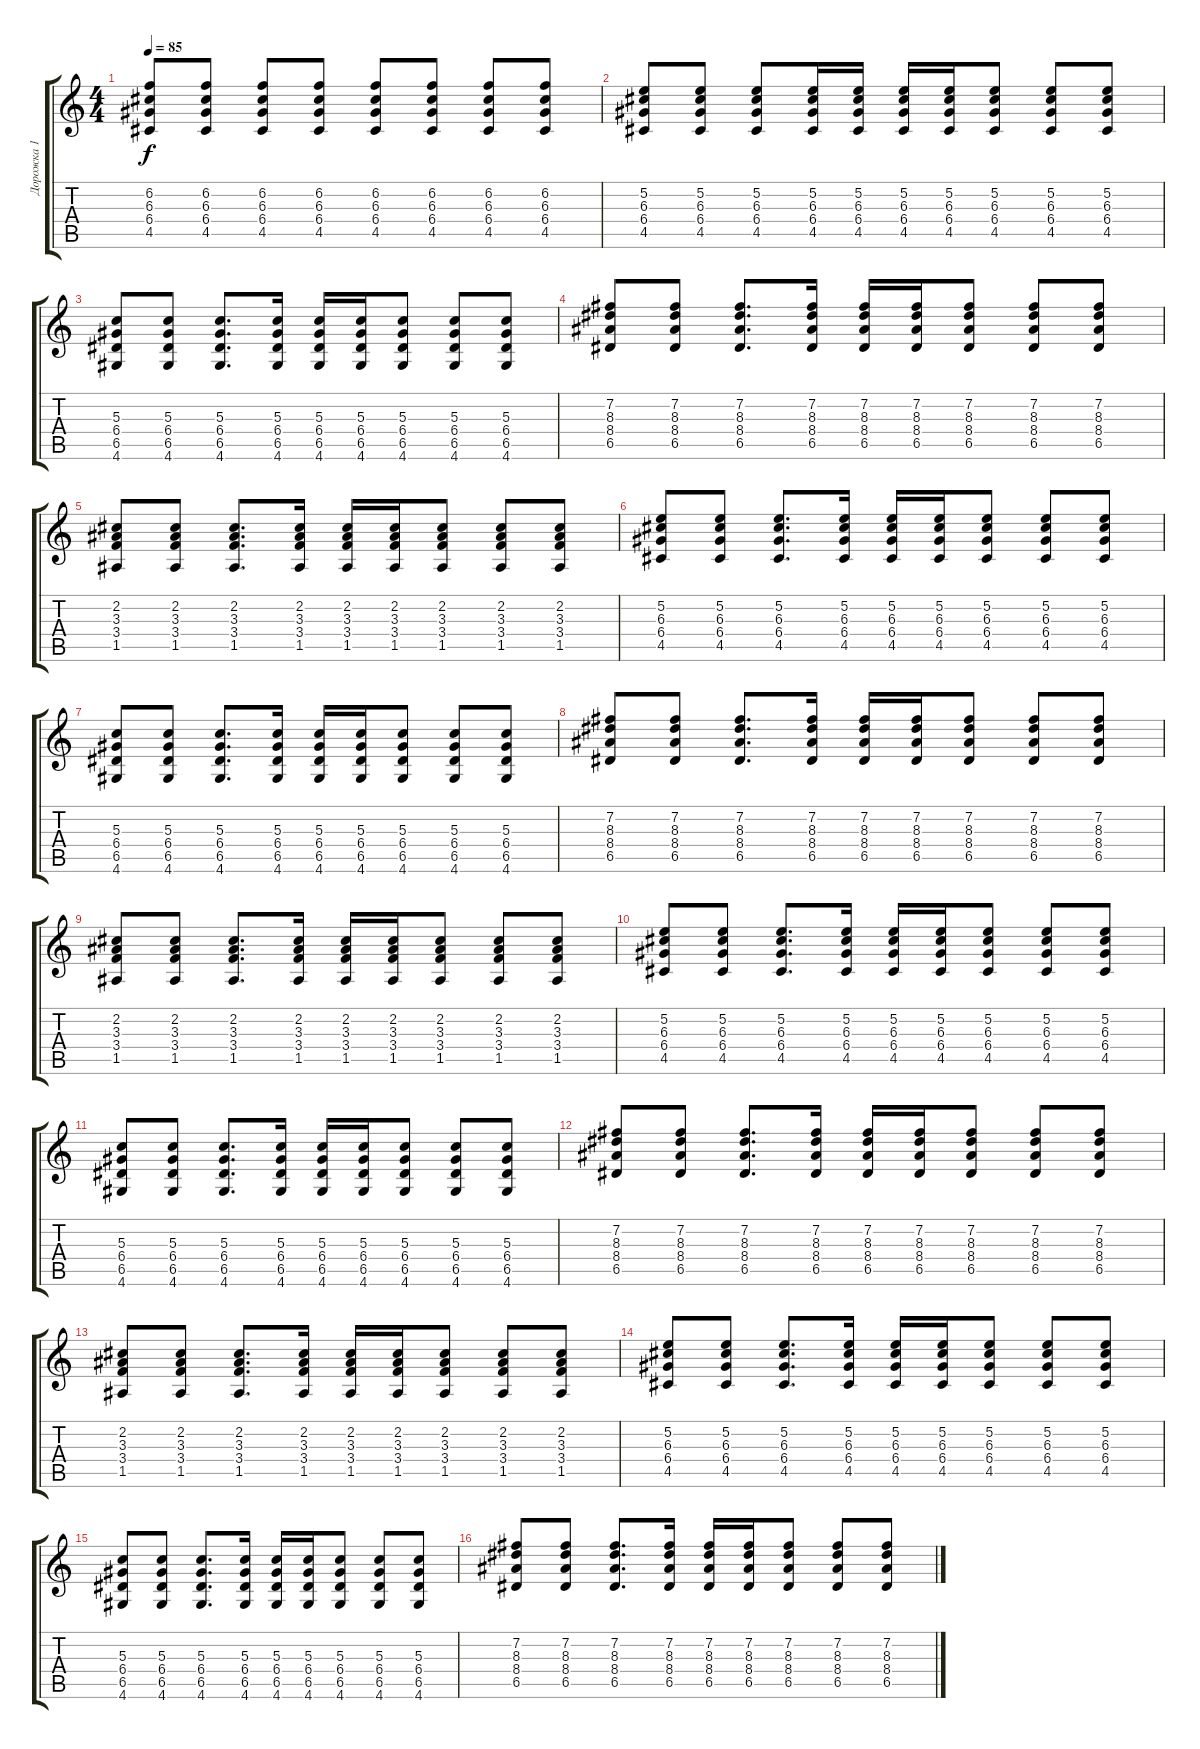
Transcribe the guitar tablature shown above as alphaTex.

\track ("Дорожка 1" "Дорожка 1") {instrument acousticguitarsteel}
\staff {score tabs}
\tuning (E4 B3 G3 D3 A2 E2) {hide}
\ts (4 4)
\tempo 85
\clef g2
\ks c
(6.2 6.3 6.4 4.5).8{dy f} (6.2 6.3 6.4 4.5).8 (6.2 6.3 6.4 4.5).8 (6.2 6.3 6.4 4.5).8 (6.2 6.3 6.4 4.5).8 (6.2 6.3 6.4 4.5).8 (6.2 6.3 6.4 4.5).8 (6.2 6.3 6.4 4.5).8 |
(5.2 6.3 6.4 4.5).8 (5.2 6.3 6.4 4.5).8 (5.2 6.3 6.4 4.5).8 (5.2 6.3 6.4 4.5).16 (5.2 6.3 6.4 4.5).16 (5.2 6.3 6.4 4.5).16 (5.2 6.3 6.4 4.5).16 (5.2 6.3 6.4 4.5).8 (5.2 6.3 6.4 4.5).8 (5.2 6.3 6.4 4.5).8 |
(5.3 6.4 6.5 4.6).8 (5.3 6.4 6.5 4.6).8 (5.3 6.4 6.5 4.6).8{d} (5.3 6.4 6.5 4.6).16 (5.3 6.4 6.5 4.6).16 (5.3 6.4 6.5 4.6).16 (5.3 6.4 6.5 4.6).8 (5.3 6.4 6.5 4.6).8 (5.3 6.4 6.5 4.6).8 |
(7.2 8.3 8.4 6.5).8 (7.2 8.3 8.4 6.5).8 (7.2 8.3 8.4 6.5).8{d} (7.2 8.3 8.4 6.5).16 (7.2 8.3 8.4 6.5).16 (7.2 8.3 8.4 6.5).16 (7.2 8.3 8.4 6.5).8 (7.2 8.3 8.4 6.5).8 (7.2 8.3 8.4 6.5).8 |
(2.2 3.3 3.4 1.5).8 (2.2 3.3 3.4 1.5).8 (2.2 3.3 3.4 1.5).8{d} (2.2 3.3 3.4 1.5).16 (2.2 3.3 3.4 1.5).16 (2.2 3.3 3.4 1.5).16 (2.2 3.3 3.4 1.5).8 (2.2 3.3 3.4 1.5).8 (2.2 3.3 3.4 1.5).8 |
(5.2 6.3 6.4 4.5).8 (5.2 6.3 6.4 4.5).8 (5.2 6.3 6.4 4.5).8{d} (5.2 6.3 6.4 4.5).16 (5.2 6.3 6.4 4.5).16 (5.2 6.3 6.4 4.5).16 (5.2 6.3 6.4 4.5).8 (5.2 6.3 6.4 4.5).8 (5.2 6.3 6.4 4.5).8 |
(5.3 6.4 6.5 4.6).8 (5.3 6.4 6.5 4.6).8 (5.3 6.4 6.5 4.6).8{d} (5.3 6.4 6.5 4.6).16 (5.3 6.4 6.5 4.6).16 (5.3 6.4 6.5 4.6).16 (5.3 6.4 6.5 4.6).8 (5.3 6.4 6.5 4.6).8 (5.3 6.4 6.5 4.6).8 |
(7.2 8.3 8.4 6.5).8 (7.2 8.3 8.4 6.5).8 (7.2 8.3 8.4 6.5).8{d} (7.2 8.3 8.4 6.5).16 (7.2 8.3 8.4 6.5).16 (7.2 8.3 8.4 6.5).16 (7.2 8.3 8.4 6.5).8 (7.2 8.3 8.4 6.5).8 (7.2 8.3 8.4 6.5).8 |
(2.2 3.3 3.4 1.5).8 (2.2 3.3 3.4 1.5).8 (2.2 3.3 3.4 1.5).8{d} (2.2 3.3 3.4 1.5).16 (2.2 3.3 3.4 1.5).16 (2.2 3.3 3.4 1.5).16 (2.2 3.3 3.4 1.5).8 (2.2 3.3 3.4 1.5).8 (2.2 3.3 3.4 1.5).8 |
(5.2 6.3 6.4 4.5).8 (5.2 6.3 6.4 4.5).8 (5.2 6.3 6.4 4.5).8{d} (5.2 6.3 6.4 4.5).16 (5.2 6.3 6.4 4.5).16 (5.2 6.3 6.4 4.5).16 (5.2 6.3 6.4 4.5).8 (5.2 6.3 6.4 4.5).8 (5.2 6.3 6.4 4.5).8 |
(5.3 6.4 6.5 4.6).8 (5.3 6.4 6.5 4.6).8 (5.3 6.4 6.5 4.6).8{d} (5.3 6.4 6.5 4.6).16 (5.3 6.4 6.5 4.6).16 (5.3 6.4 6.5 4.6).16 (5.3 6.4 6.5 4.6).8 (5.3 6.4 6.5 4.6).8 (5.3 6.4 6.5 4.6).8 |
(7.2 8.3 8.4 6.5).8 (7.2 8.3 8.4 6.5).8 (7.2 8.3 8.4 6.5).8{d} (7.2 8.3 8.4 6.5).16 (7.2 8.3 8.4 6.5).16 (7.2 8.3 8.4 6.5).16 (7.2 8.3 8.4 6.5).8 (7.2 8.3 8.4 6.5).8 (7.2 8.3 8.4 6.5).8 |
(2.2 3.3 3.4 1.5).8 (2.2 3.3 3.4 1.5).8 (2.2 3.3 3.4 1.5).8{d} (2.2 3.3 3.4 1.5).16 (2.2 3.3 3.4 1.5).16 (2.2 3.3 3.4 1.5).16 (2.2 3.3 3.4 1.5).8 (2.2 3.3 3.4 1.5).8 (2.2 3.3 3.4 1.5).8 |
(5.2 6.3 6.4 4.5).8 (5.2 6.3 6.4 4.5).8 (5.2 6.3 6.4 4.5).8{d} (5.2 6.3 6.4 4.5).16 (5.2 6.3 6.4 4.5).16 (5.2 6.3 6.4 4.5).16 (5.2 6.3 6.4 4.5).8 (5.2 6.3 6.4 4.5).8 (5.2 6.3 6.4 4.5).8 |
(5.3 6.4 6.5 4.6).8 (5.3 6.4 6.5 4.6).8 (5.3 6.4 6.5 4.6).8{d} (5.3 6.4 6.5 4.6).16 (5.3 6.4 6.5 4.6).16 (5.3 6.4 6.5 4.6).16 (5.3 6.4 6.5 4.6).8 (5.3 6.4 6.5 4.6).8 (5.3 6.4 6.5 4.6).8 |
(7.2 8.3 8.4 6.5).8 (7.2 8.3 8.4 6.5).8 (7.2 8.3 8.4 6.5).8{d} (7.2 8.3 8.4 6.5).16 (7.2 8.3 8.4 6.5).16 (7.2 8.3 8.4 6.5).16 (7.2 8.3 8.4 6.5).8 (7.2 8.3 8.4 6.5).8 (7.2 8.3 8.4 6.5).8
